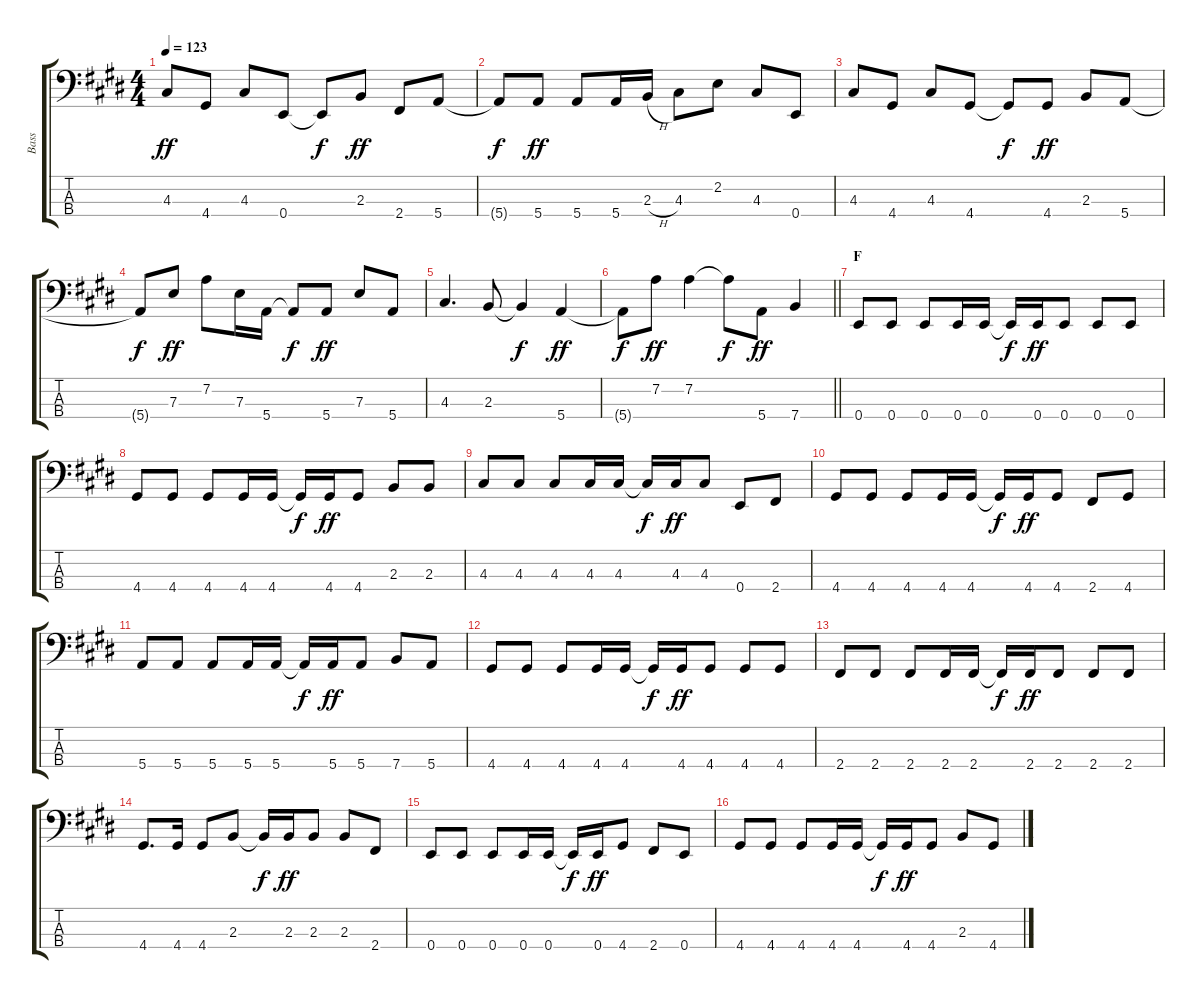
\track ("Bass" "Bass") {instrument electricbasspick}
\staff {score tabs}
\tuning (G2 D2 A1 E1) {hide}
\ts (4 4)
\tempo 123
\clef f4
\ks e
4.3.8{dy ff} 4.4.8 4.3.8 0.4.8 0.4{t}.8{dy f} 2.3.8{dy ff} 2.4.8 5.4.8 |
5.4{t}.8{dy f} 5.4.8{dy ff} 5.4.8 5.4.16 2.3{h}.16 4.3.8 2.2.8 4.3.8 0.4.8 |
4.3.8 4.4.8 4.3.8 4.4.8 4.4{t}.8{dy f} 4.4.8{dy ff} 2.3.8 5.4.8 |
5.4{t}.8{dy f} 7.3.8{dy ff} 7.2.8 7.3.16 5.4.16 5.4{t}.8{dy f} 5.4.8{dy ff} 7.3.8 5.4.8 |
4.3.4{d} 2.3.8 2.3{t}.4{dy f} 5.4.4{dy ff} |
\barLineRight lightlight
5.4{t}.8{dy f} 7.2.8{dy ff} 7.2.4 7.2{t}.8{dy f} 5.4.8{dy ff} 7.4.4 |
\section ("" "F")
0.4.8 0.4.8 0.4.8 0.4.16 0.4.16 0.4{t}.16{dy f} 0.4.16{dy ff} 0.4.8 0.4.8 0.4.8 |
4.4.8 4.4.8 4.4.8 4.4.16 4.4.16 4.4{t}.16{dy f} 4.4.16{dy ff} 4.4.8 2.3.8 2.3.8 |
4.3.8 4.3.8 4.3.8 4.3.16 4.3.16 4.3{t}.16{dy f} 4.3.16{dy ff} 4.3.8 0.4.8 2.4.8 |
4.4.8 4.4.8 4.4.8 4.4.16 4.4.16 4.4{t}.16{dy f} 4.4.16{dy ff} 4.4.8 2.4.8 4.4.8 |
5.4.8 5.4.8 5.4.8 5.4.16 5.4.16 5.4{t}.16{dy f} 5.4.16{dy ff} 5.4.8 7.4.8 5.4.8 |
4.4.8 4.4.8 4.4.8 4.4.16 4.4.16 4.4{t}.16{dy f} 4.4.16{dy ff} 4.4.8 4.4.8 4.4.8 |
2.4.8 2.4.8 2.4.8 2.4.16 2.4.16 2.4{t}.16{dy f} 2.4.16{dy ff} 2.4.8 2.4.8 2.4.8 |
4.4.8{d} 4.4.16 4.4.8 2.3.8 2.3{t}.16{dy f} 2.3.16{dy ff} 2.3.8 2.3.8 2.4.8 |
0.4.8 0.4.8 0.4.8 0.4.16 0.4.16 0.4{t}.16{dy f} 0.4.16{dy ff} 4.4.8 2.4.8 0.4.8 |
4.4.8 4.4.8 4.4.8 4.4.16 4.4.16 4.4{t}.16{dy f} 4.4.16{dy ff} 4.4.8 2.3.8 4.4.8
